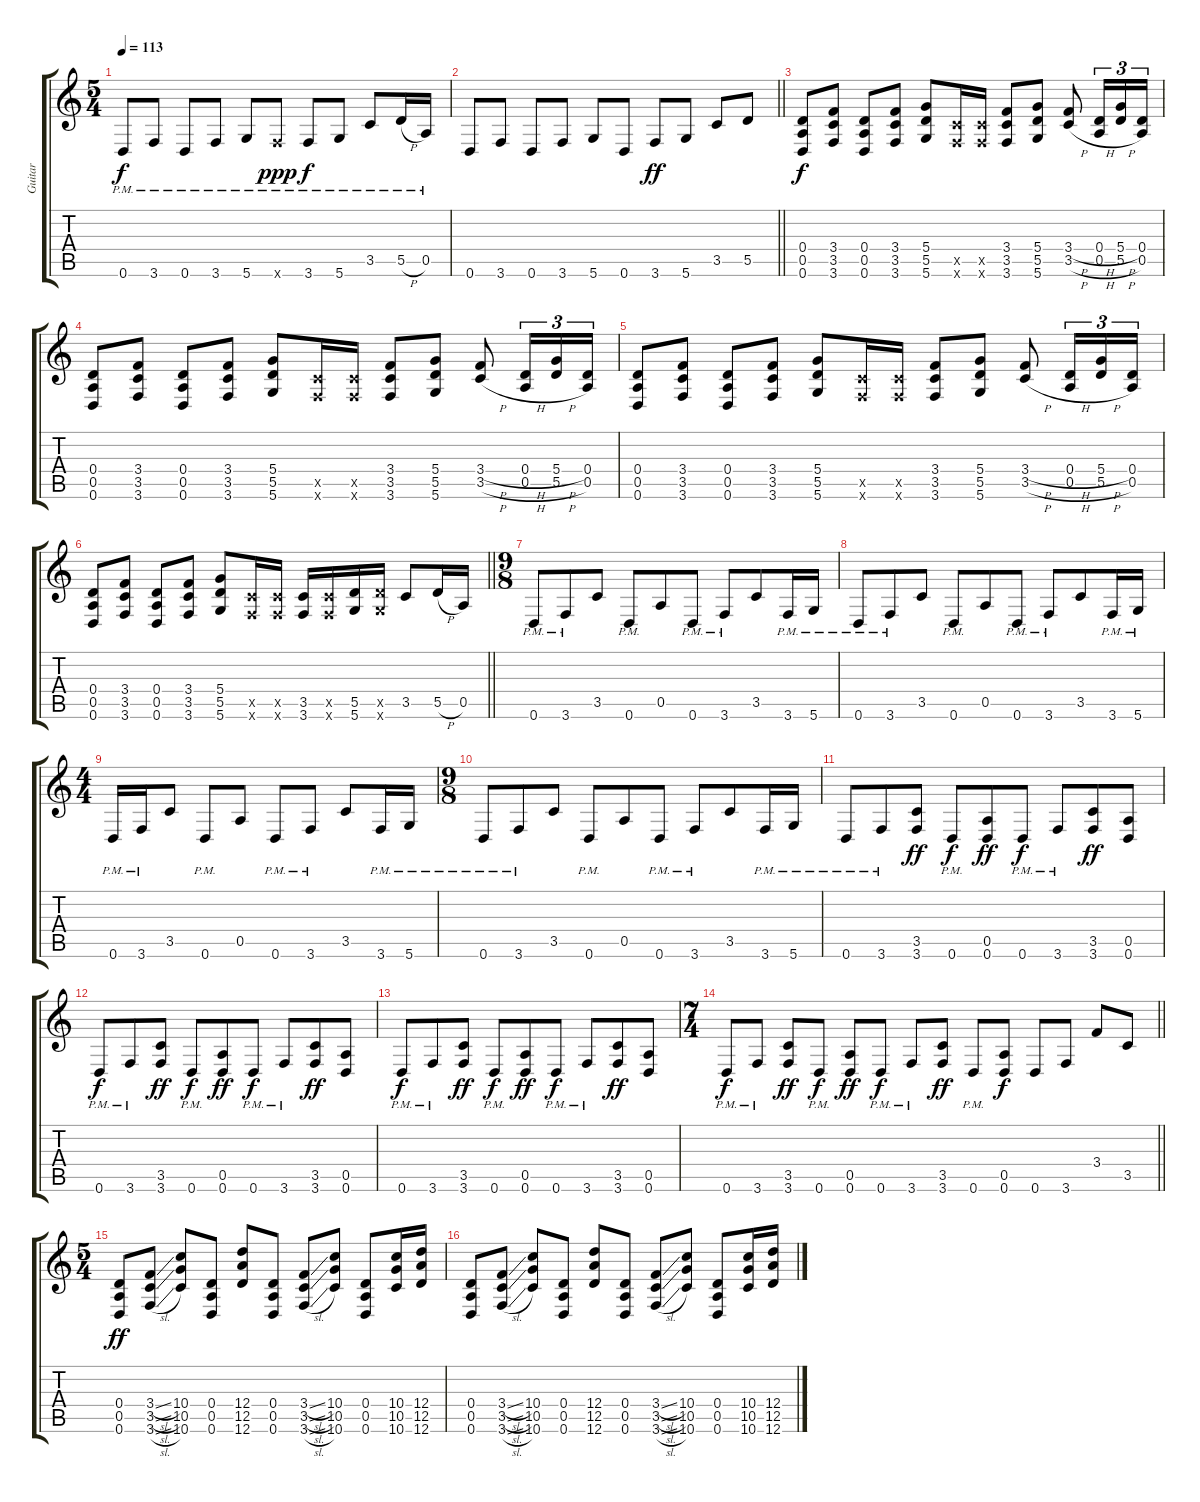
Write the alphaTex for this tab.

\track ("Guitar" "Guitar") {instrument overdrivenguitar}
\staff {score tabs}
\tuning (E4 B3 G3 D3 A2 D2) {hide}
\ts (5 4)
\tempo 113
\clef g2
\ks c
0.6{pm}.8{dy f} 3.6{pm}.8 0.6{pm}.8 3.6{pm}.8 5.6{pm}.8 3.6{pm x}.8{dy ppp} 3.6{pm}.8{dy f} 5.6{pm}.8 3.5{pm}.8 5.5{h pm}.16 0.5{pm}.16 |
\barLineRight lightlight
0.6.8 3.6.8 0.6.8 3.6.8 5.6.8 0.6.8 3.6.8{dy ff} 5.6.8 3.5.8 5.5.8 |
\section ("" "")
(0.4 0.5 0.6).8{dy f} (3.4 3.5 3.6).8 (0.4 0.5 0.6).8 (3.4 3.5 3.6).8 (5.4 5.5 5.6).8 (3.5{x} 3.6{x}).16 (3.5{x} 3.6{x}).16 (3.4 3.5 3.6).8 (5.4 5.5 5.6).8 (3.4{h} 3.5{h}).8 (0.4{h} 0.5{h}).16{tu (3 2)} (5.4{h} 5.5{h}).16{tu (3 2)} (0.4 0.5).16{tu (3 2)} |
(0.4 0.5 0.6).8 (3.4 3.5 3.6).8 (0.4 0.5 0.6).8 (3.4 3.5 3.6).8 (5.4 5.5 5.6).8 (3.5{x} 3.6{x}).16 (3.5{x} 3.6{x}).16 (3.4 3.5 3.6).8 (5.4 5.5 5.6).8 (3.4{h} 3.5{h}).8 (0.4{h} 0.5{h}).16{tu (3 2)} (5.4{h} 5.5{h}).16{tu (3 2)} (0.4 0.5).16{tu (3 2)} |
(0.4 0.5 0.6).8 (3.4 3.5 3.6).8 (0.4 0.5 0.6).8 (3.4 3.5 3.6).8 (5.4 5.5 5.6).8 (3.5{x} 3.6{x}).16 (3.5{x} 3.6{x}).16 (3.4 3.5 3.6).8 (5.4 5.5 5.6).8 (3.4{h} 3.5{h}).8 (0.4{h} 0.5{h}).16{tu (3 2)} (5.4{h} 5.5{h}).16{tu (3 2)} (0.4 0.5).16{tu (3 2)} |
\barLineRight lightlight
(0.4 0.5 0.6).8 (3.4 3.5 3.6).8 (0.4 0.5 0.6).8 (3.4 3.5 3.6).8 (5.4 5.5 5.6).8 (3.5{x} 3.6{x}).16 (3.5{x} 3.6{x}).16 (3.5 3.6).16 (3.5{x} 3.6{x}).16 (5.5 5.6).16 (5.5{x} 5.6{x}).16 3.5.8 5.5{h}.16 0.5.16 |
\ts (9 8)
\section ("" "")
0.6{pm}.8 3.6{pm}.8 3.5.8 0.6{pm}.8 0.5.8 0.6{pm}.8 3.6{pm}.8 3.5.8 3.6{pm}.16 5.6{pm}.16 |
0.6{pm}.8 3.6{pm}.8 3.5.8 0.6{pm}.8 0.5.8 0.6{pm}.8 3.6{pm}.8 3.5.8 3.6{pm}.16 5.6{pm}.16 |
\ts (4 4)
0.6{pm}.16 3.6{pm}.16 3.5.8 0.6{pm}.8 0.5.8 0.6{pm}.8 3.6{pm}.8 3.5.8 3.6{pm}.16 5.6{pm}.16 |
\ts (9 8)
0.6{pm}.8 3.6{pm}.8 3.5.8 0.6{pm}.8 0.5.8 0.6{pm}.8 3.6{pm}.8 3.5.8 3.6{pm}.16 5.6{pm}.16 |
0.6{pm}.8 3.6{pm}.8 (3.5 3.6).8{dy ff} 0.6{pm}.8{dy f} (0.5 0.6).8{dy ff} 0.6{pm}.8{dy f} 3.6{pm}.8 (3.5 3.6).8{dy ff} (0.5 0.6).8 |
0.6{pm}.8{dy f} 3.6{pm}.8 (3.5 3.6).8{dy ff} 0.6{pm}.8{dy f} (0.5 0.6).8{dy ff} 0.6{pm}.8{dy f} 3.6{pm}.8 (3.5 3.6).8{dy ff} (0.5 0.6).8 |
0.6{pm}.8{dy f} 3.6{pm}.8 (3.5 3.6).8{dy ff} 0.6{pm}.8{dy f} (0.5 0.6).8{dy ff} 0.6{pm}.8{dy f} 3.6{pm}.8 (3.5 3.6).8{dy ff} (0.5 0.6).8 |
\ts (7 4)
\barLineRight lightlight
0.6{pm}.8{dy f} 3.6{pm}.8 (3.5 3.6).8{dy ff} 0.6{pm}.8{dy f} (0.5 0.6).8{dy ff} 0.6{pm}.8{dy f} 3.6{pm}.8 (3.5 3.6).8{dy ff} 0.6{pm}.8 (0.5 0.6).8{dy f} 0.6.8 3.6.8 3.4.8 3.5.8 |
\ts (5 4)
\section ("" "")
(0.4 0.5 0.6).8{dy ff} (3.4{sl} 3.5{sl} 3.6{sl}).8 (10.4 10.5 10.6).8 (0.4 0.5 0.6).8 (12.4 12.5 12.6).8 (0.4 0.5 0.6).8 (3.4{sl} 3.5{sl} 3.6{sl}).8 (10.4 10.5 10.6).8 (0.4 0.5 0.6).8 (10.4 10.5 10.6).16 (12.4 12.5 12.6).16 |
(0.4 0.5 0.6).8 (3.4{sl} 3.5{sl} 3.6{sl}).8 (10.4 10.5 10.6).8 (0.4 0.5 0.6).8 (12.4 12.5 12.6).8 (0.4 0.5 0.6).8 (3.4{sl} 3.5{sl} 3.6{sl}).8 (10.4 10.5 10.6).8 (0.4 0.5 0.6).8 (10.4 10.5 10.6).16 (12.4 12.5 12.6).16
